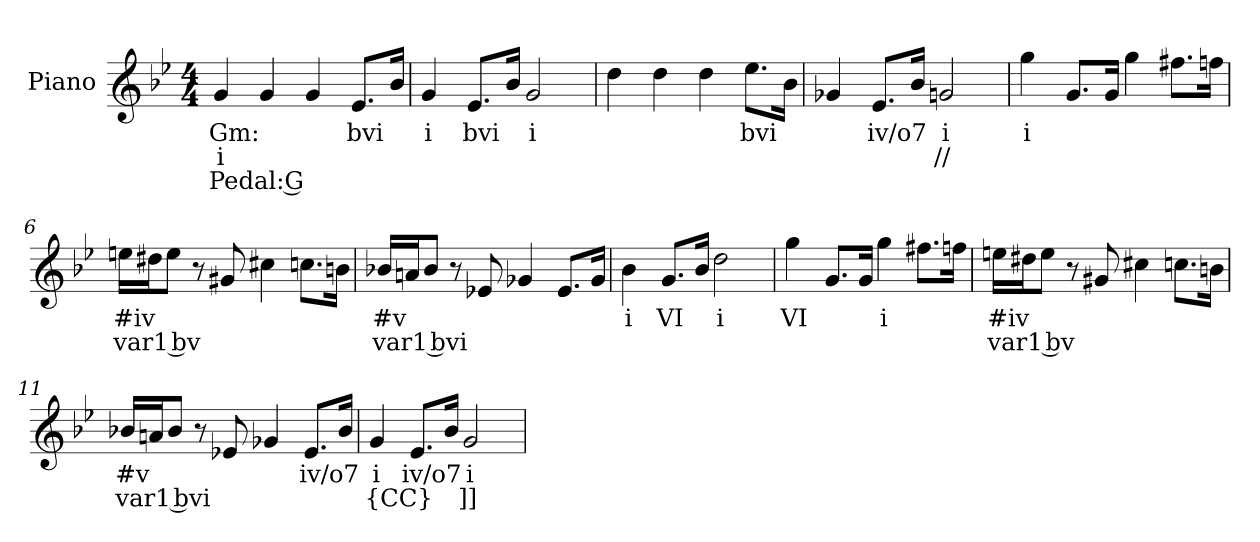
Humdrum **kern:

**kern	**text	**text	**text
*part1	*part1	*part1	*part1
*staff1	*staff1	*staff1	*staff1
*I"Piano	*	*	*
*I'Pno.	*	*	*
!!LO:PB:g=z
*clefG2	*	*	*
*k[b-e-]	*	*	*
*g:	*	*	*
*M4/4	*	*	*
*MM110	*	*	*
=1	=1	=1	=1
!	!LO:LY:b:color=#000000	!LO:LY:b:color=#000000	!LO:LY:b:color=#000000
4gi/	Gm:	i	Pedal: G
4gi/	.	.	.
4gi/	.	.	.
!	!LO:LY:b:color=#000000	!	!
8.e-i/L	bvi	.	.
16b-i/Jk	.	.	.
=2	=2	=2	=2
!	!LO:LY:b:color=#000000	!	!
4gi/	i	.	.
!	!LO:LY:b:color=#000000	!	!
8.e-i/L	bvi	.	.
16b-i/Jk	.	.	.
!	!LO:LY:b:color=#000000	!	!
2gi/	i	.	.
=3	=3	=3	=3
4ddi\	.	.	.
4ddi\	.	.	.
4ddi\	.	.	.
!	!LO:LY:b:color=#000000	!	!
8.ee-i\L	bvi	.	.
16b-i\Jk	.	.	.
=4	=4	=4	=4
4g-Xi/	.	.	.
!	!LO:LY:b:color=#000000	!	!
8.e-i/L	iv/o7	.	.
16b-i/Jk	.	.	.
!	!LO:LY:b:color=#000000	!LO:LY:b:color=#000000	!
2gni/	i	//	.
!!LO:LB:g=z
=5	=5	=5	=5
!	!LO:LY:b:color=#000000	!	!
4ggi\	i	.	.
8.gi/L	.	.	.
16gi/Jk	.	.	.
4ggi\	.	.	.
8.ff#Xi\L	.	.	.
16ffni\Jk	.	.	.
=6	=6	=6	=6
!	!LO:LY:b:color=#000000	!LO:LY:b:color=#000000	!
16eeni\LL	#iv	var1 bv	.
16dd#Xi\J	.	.	.
8eei\J	.	.	.
8r	.	.	.
8g#Xi/	.	.	.
4cc#Xi\	.	.	.
8.ccni\L	.	.	.
16bni\Jk	.	.	.
=7	=7	=7	=7
!	!LO:LY:b:color=#000000	!LO:LY:b:color=#000000	!
16b-Xi/LL	#v	var1 bvi	.
16ani/J	.	.	.
8b-i/J	.	.	.
8r	.	.	.
8e-Xi/	.	.	.
4g-Xi/	.	.	.
8.e-i/L	.	.	.
16g-i/Jk	.	.	.
=8	=8	=8	=8
!	!LO:LY:b:color=#000000	!	!
4b-i\	i	.	.
!	!LO:LY:b:color=#000000	!	!
8.gi/L	VI	.	.
16b-i/Jk	.	.	.
!	!LO:LY:b:color=#000000	!	!
2ddi\	i	.	.
!!LO:LB:g=z
=9	=9	=9	=9
!	!LO:LY:b:color=#000000	!	!
4ggi\	VI	.	.
8.gi/L	.	.	.
16gi/Jk	.	.	.
!	!LO:LY:b:color=#000000	!	!
4ggi\	i	.	.
8.ff#Xi\L	.	.	.
16ffni\Jk	.	.	.
=10	=10	=10	=10
!	!LO:LY:b:color=#000000	!LO:LY:b:color=#000000	!
16eeni\LL	#iv	var1 bv	.
16dd#Xi\J	.	.	.
8eei\J	.	.	.
8r	.	.	.
8g#Xi/	.	.	.
4cc#Xi\	.	.	.
8.ccni\L	.	.	.
16bni\Jk	.	.	.
=11	=11	=11	=11
!	!LO:LY:b:color=#000000	!LO:LY:b:color=#000000	!
16b-Xi/LL	#v	var1 bvi	.
16ani/J	.	.	.
8b-i/J	.	.	.
8r	.	.	.
8e-Xi/	.	.	.
4g-Xi/	.	.	.
!	!LO:LY:b:color=#000000	!	!
8.e-i/L	iv/o7	.	.
16b-i/Jk	.	.	.
=12	=12	=12	=12
!	!LO:LY:b:color=#000000	!LO:LY:b:color=#000000	!
4gi/	i	{CC}	.
!	!LO:LY:b:color=#000000	!	!
8.e-i/L	iv/o7	.	.
16b-i/Jk	.	.	.
!	!LO:LY:b:color=#000000	!LO:LY:b:color=#000000	!
2gi/	i	]]	.
=	=	=	=
*-	*-	*-	*-
